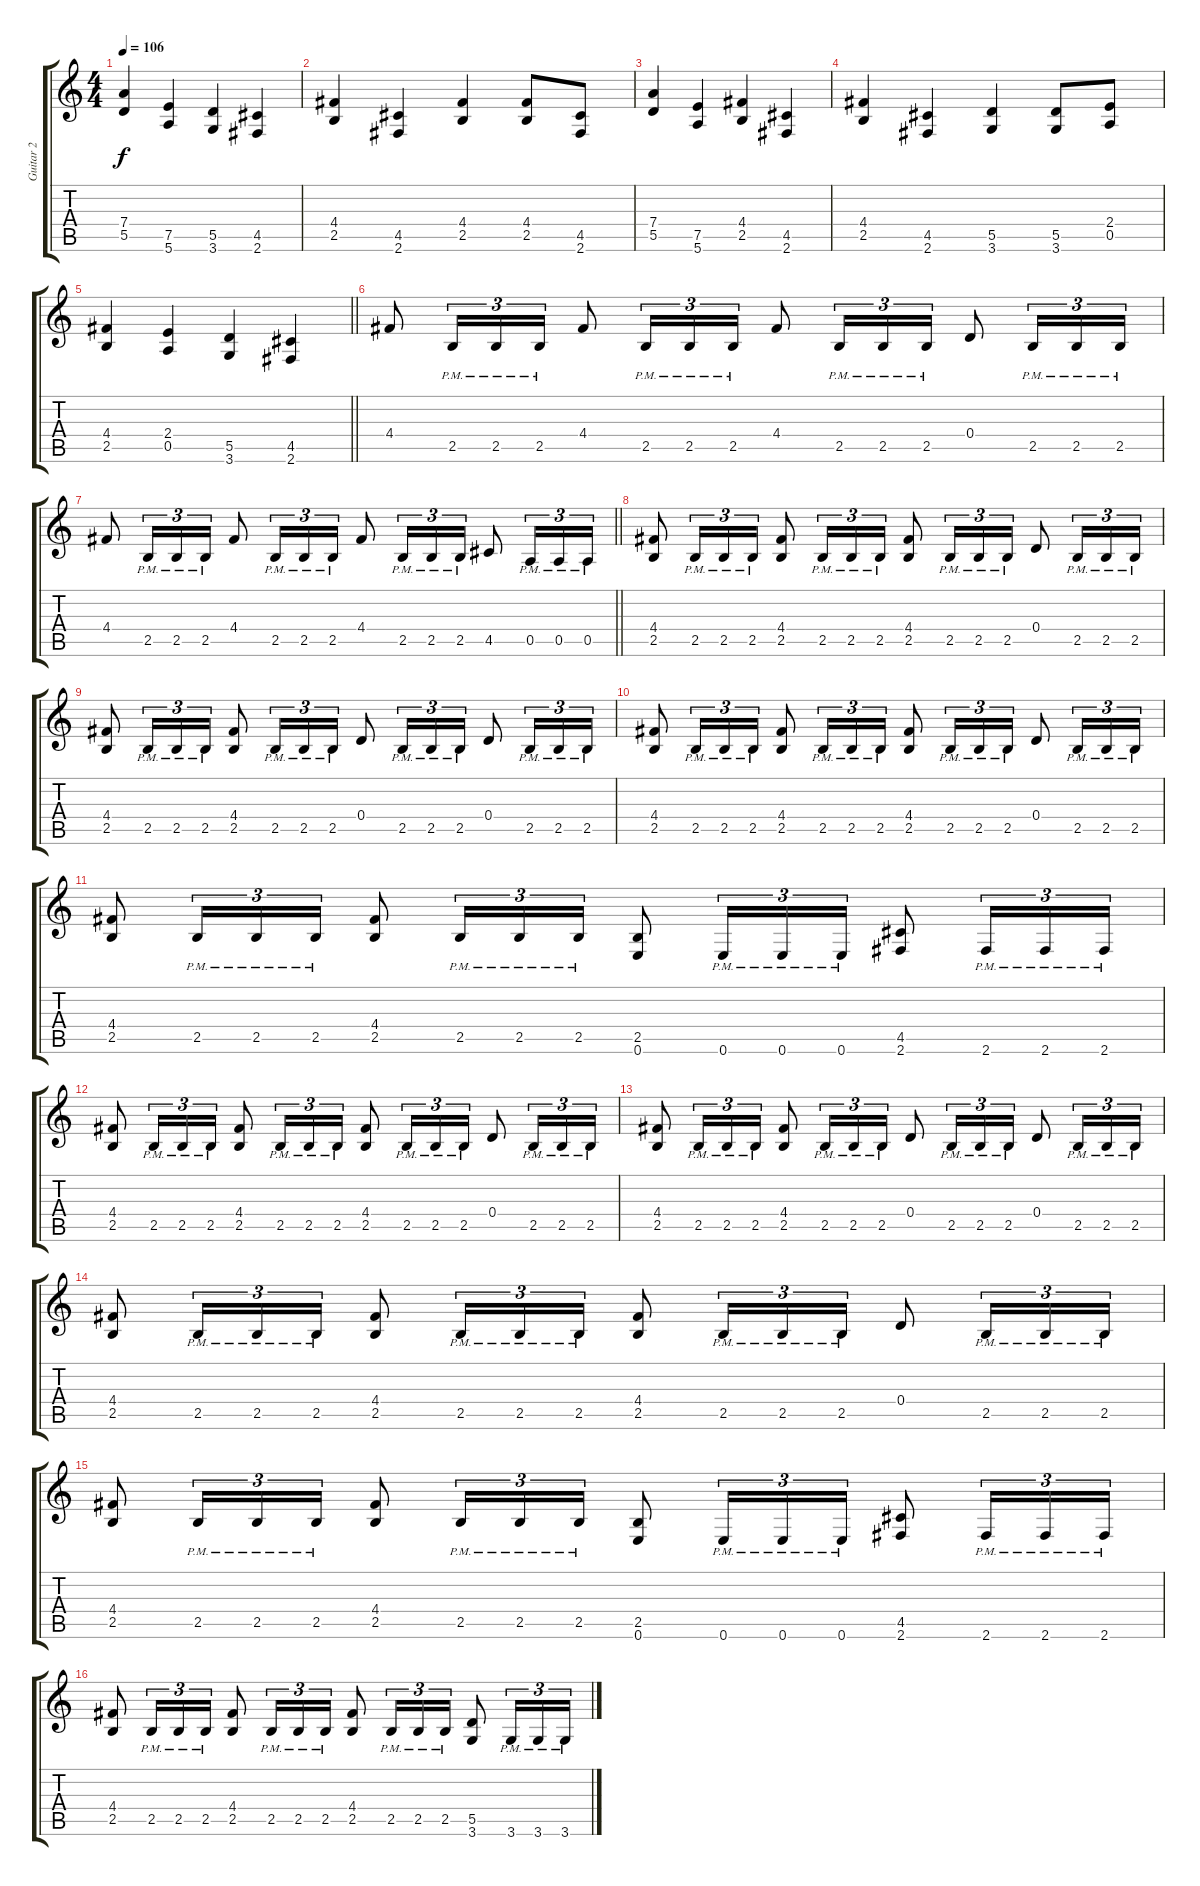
\track ("Guitar 2" "Guitar 2") {instrument distortionguitar}
\staff {score tabs}
\tuning (E4 B3 G3 D3 A2 E2) {hide}
\ts (4 4)
\tempo 106
\clef g2
\ks c
(7.4 5.5).4{dy f} (7.5 5.6).4 (5.5 3.6).4 (4.5 2.6).4 |
(4.4 2.5).4 (4.5 2.6).4 (4.4 2.5).4 (4.4 2.5).8 (4.5 2.6).8 |
(7.4 5.5).4 (7.5 5.6).4 (4.4 2.5).4 (4.5 2.6).4 |
(4.4 2.5).4 (4.5 2.6).4 (5.5 3.6).4 (5.5 3.6).8 (2.4 0.5).8 |
\barLineRight lightlight
(4.4 2.5).4 (2.4 0.5).4 (5.5 3.6).4 (4.5 2.6).4 |
\section ("" "")
4.4.8 2.5{pm}.16{tu (3 2)} 2.5{pm}.16{tu (3 2)} 2.5{pm}.16{tu (3 2)} 4.4.8 2.5{pm}.16{tu (3 2)} 2.5{pm}.16{tu (3 2)} 2.5{pm}.16{tu (3 2)} 4.4.8 2.5{pm}.16{tu (3 2)} 2.5{pm}.16{tu (3 2)} 2.5{pm}.16{tu (3 2)} 0.4.8 2.5{pm}.16{tu (3 2)} 2.5{pm}.16{tu (3 2)} 2.5{pm}.16{tu (3 2)} |
\barLineRight lightlight
4.4.8 2.5{pm}.16{tu (3 2)} 2.5{pm}.16{tu (3 2)} 2.5{pm}.16{tu (3 2)} 4.4.8 2.5{pm}.16{tu (3 2)} 2.5{pm}.16{tu (3 2)} 2.5{pm}.16{tu (3 2)} 4.4.8 2.5{pm}.16{tu (3 2)} 2.5{pm}.16{tu (3 2)} 2.5{pm}.16{tu (3 2)} 4.5.8 0.5{pm}.16{tu (3 2)} 0.5{pm}.16{tu (3 2)} 0.5{pm}.16{tu (3 2)} |
\section ("" "")
(4.4 2.5).8 2.5{pm}.16{tu (3 2)} 2.5{pm}.16{tu (3 2)} 2.5{pm}.16{tu (3 2)} (4.4 2.5).8 2.5{pm}.16{tu (3 2)} 2.5{pm}.16{tu (3 2)} 2.5{pm}.16{tu (3 2)} (4.4 2.5).8 2.5{pm}.16{tu (3 2)} 2.5{pm}.16{tu (3 2)} 2.5{pm}.16{tu (3 2)} 0.4.8 2.5{pm}.16{tu (3 2)} 2.5{pm}.16{tu (3 2)} 2.5{pm}.16{tu (3 2)} |
(4.4 2.5).8 2.5{pm}.16{tu (3 2)} 2.5{pm}.16{tu (3 2)} 2.5{pm}.16{tu (3 2)} (4.4 2.5).8 2.5{pm}.16{tu (3 2)} 2.5{pm}.16{tu (3 2)} 2.5{pm}.16{tu (3 2)} 0.4.8 2.5{pm}.16{tu (3 2)} 2.5{pm}.16{tu (3 2)} 2.5{pm}.16{tu (3 2)} 0.4.8 2.5{pm}.16{tu (3 2)} 2.5{pm}.16{tu (3 2)} 2.5{pm}.16{tu (3 2)} |
(4.4 2.5).8 2.5{pm}.16{tu (3 2)} 2.5{pm}.16{tu (3 2)} 2.5{pm}.16{tu (3 2)} (4.4 2.5).8 2.5{pm}.16{tu (3 2)} 2.5{pm}.16{tu (3 2)} 2.5{pm}.16{tu (3 2)} (4.4 2.5).8 2.5{pm}.16{tu (3 2)} 2.5{pm}.16{tu (3 2)} 2.5{pm}.16{tu (3 2)} 0.4.8 2.5{pm}.16{tu (3 2)} 2.5{pm}.16{tu (3 2)} 2.5{pm}.16{tu (3 2)} |
(4.4 2.5).8 2.5{pm}.16{tu (3 2)} 2.5{pm}.16{tu (3 2)} 2.5{pm}.16{tu (3 2)} (4.4 2.5).8 2.5{pm}.16{tu (3 2)} 2.5{pm}.16{tu (3 2)} 2.5{pm}.16{tu (3 2)} (2.5 0.6).8 0.6{pm}.16{tu (3 2)} 0.6{pm}.16{tu (3 2)} 0.6{pm}.16{tu (3 2)} (4.5 2.6).8 2.6{pm}.16{tu (3 2)} 2.6{pm}.16{tu (3 2)} 2.6{pm}.16{tu (3 2)} |
(4.4 2.5).8 2.5{pm}.16{tu (3 2)} 2.5{pm}.16{tu (3 2)} 2.5{pm}.16{tu (3 2)} (4.4 2.5).8 2.5{pm}.16{tu (3 2)} 2.5{pm}.16{tu (3 2)} 2.5{pm}.16{tu (3 2)} (4.4 2.5).8 2.5{pm}.16{tu (3 2)} 2.5{pm}.16{tu (3 2)} 2.5{pm}.16{tu (3 2)} 0.4.8 2.5{pm}.16{tu (3 2)} 2.5{pm}.16{tu (3 2)} 2.5{pm}.16{tu (3 2)} |
(4.4 2.5).8 2.5{pm}.16{tu (3 2)} 2.5{pm}.16{tu (3 2)} 2.5{pm}.16{tu (3 2)} (4.4 2.5).8 2.5{pm}.16{tu (3 2)} 2.5{pm}.16{tu (3 2)} 2.5{pm}.16{tu (3 2)} 0.4.8 2.5{pm}.16{tu (3 2)} 2.5{pm}.16{tu (3 2)} 2.5{pm}.16{tu (3 2)} 0.4.8 2.5{pm}.16{tu (3 2)} 2.5{pm}.16{tu (3 2)} 2.5{pm}.16{tu (3 2)} |
(4.4 2.5).8 2.5{pm}.16{tu (3 2)} 2.5{pm}.16{tu (3 2)} 2.5{pm}.16{tu (3 2)} (4.4 2.5).8 2.5{pm}.16{tu (3 2)} 2.5{pm}.16{tu (3 2)} 2.5{pm}.16{tu (3 2)} (4.4 2.5).8 2.5{pm}.16{tu (3 2)} 2.5{pm}.16{tu (3 2)} 2.5{pm}.16{tu (3 2)} 0.4.8 2.5{pm}.16{tu (3 2)} 2.5{pm}.16{tu (3 2)} 2.5{pm}.16{tu (3 2)} |
(4.4 2.5).8 2.5{pm}.16{tu (3 2)} 2.5{pm}.16{tu (3 2)} 2.5{pm}.16{tu (3 2)} (4.4 2.5).8 2.5{pm}.16{tu (3 2)} 2.5{pm}.16{tu (3 2)} 2.5{pm}.16{tu (3 2)} (2.5 0.6).8 0.6{pm}.16{tu (3 2)} 0.6{pm}.16{tu (3 2)} 0.6{pm}.16{tu (3 2)} (4.5 2.6).8 2.6{pm}.16{tu (3 2)} 2.6{pm}.16{tu (3 2)} 2.6{pm}.16{tu (3 2)} |
(4.4 2.5).8 2.5{pm}.16{tu (3 2)} 2.5{pm}.16{tu (3 2)} 2.5{pm}.16{tu (3 2)} (4.4 2.5).8 2.5{pm}.16{tu (3 2)} 2.5{pm}.16{tu (3 2)} 2.5{pm}.16{tu (3 2)} (4.4 2.5).8 2.5{pm}.16{tu (3 2)} 2.5{pm}.16{tu (3 2)} 2.5{pm}.16{tu (3 2)} (5.5 3.6).8 3.6{pm}.16{tu (3 2)} 3.6{pm}.16{tu (3 2)} 3.6{pm}.16{tu (3 2)}
